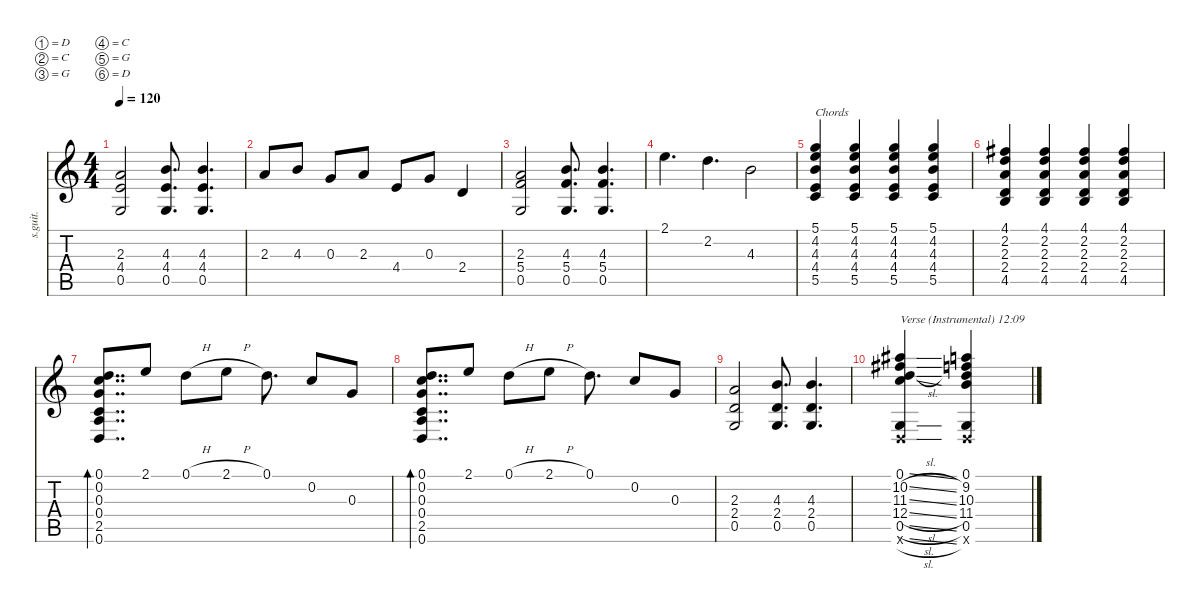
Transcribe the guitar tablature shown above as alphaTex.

\defaultSystemsLayout 4
\hideDynamics
\bracketExtendMode nobrackets
\otherSystemsTrackNameOrientation horizontal
\track ("Steel Guitar" "s.guit.") {instrument acousticguitarsteel}
\staff {score tabs}
\tuning (D4 C4 G3 C3 G2 D2)
\ts (4 4)
\tempo 120
\clef g2
\ks c
(4.4 2.3 0.5).2{dy mf beam Up} (4.3 4.4 0.5).8{d beam Up} (4.3 4.4 0.5).4{d beam Up} |
2.3.8{beam Up} 4.3.8{beam Up} 0.3.8{beam Up} 2.3.8{beam Up} 4.4.8{beam Up} 0.3.8{beam Up} 2.4.4{beam Up} |
(5.4 2.3 0.5).2{beam Up} (4.3 5.4 0.5).8{d beam Up} (4.3 5.4 0.5).4{d beam Up} |
2.1.4{d beam Down} 2.2.4{d beam Down} 4.3.2{beam Down} |
(5.1 4.2 4.3 4.4 5.5).4{txt "Chords" beam Up} (5.1 4.2 4.3 4.4 5.5).4{beam Up} (5.1 4.2 4.3 4.4 5.5).4{beam Up} (5.1 4.2 4.3 4.4 5.5).4{beam Up} |
(4.1{acc #} 2.2 2.3 2.4 4.5).4{beam Up} (4.1{acc #} 2.2 2.3 2.4 4.5).4{beam Up} (4.1{acc #} 2.2 2.3 2.4 4.5).4{beam Up} (4.1{acc #} 2.2 2.3 2.4 4.5).4{beam Up} |
(2.5 0.6 0.4 0.3 0.2 0.1).8{dd bd 480 beam Up} 2.1.8{beam Up} 0.1{h}.8{beam Down} 2.1{h}.8{beam Down} 0.1.8{d beam Down} 0.2.8{beam Up} 0.3.8{beam Up} |
(2.5 0.6 0.4 0.3 0.2 0.1).8{dd bd 480 beam Up} 2.1.8{beam Up} 0.1{h}.8{beam Down} 2.1{h}.8{beam Down} 0.1.8{d beam Down} 0.2.8{beam Up} 0.3.8{beam Up} |
(2.4 2.3 0.5).2{beam Up} (4.3 2.4 0.5).8{d beam Up} (4.3 2.4 0.5).4{d beam Up} |
(10.2{sl acc #} 11.3{sl acc #} 12.4{sl} 0.5{sl} 0.6{sl x} 0.1{sl}).4{txt "Verse (Instrumental) 12:09" beam Up} (9.2 10.3 11.4 0.5 0.6{x} 0.1).4{beam Up}
